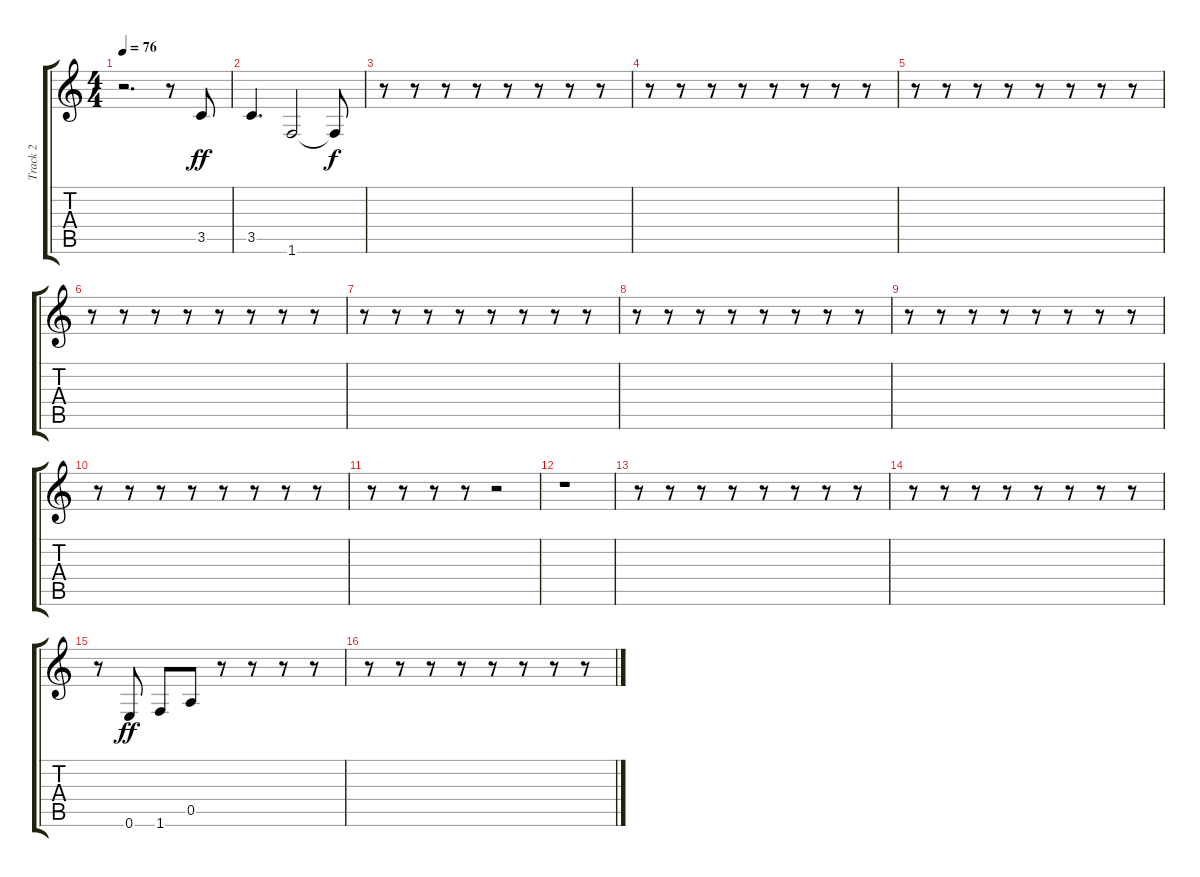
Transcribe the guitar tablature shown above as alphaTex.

\track ("Track 2" "Track 2") {instrument electricbassfinger}
\staff {score tabs}
\tuning (E4 B3 G3 D3 A2 E2) {hide}
\ts (4 4)
\tempo 76
\clef g2
\ks c
r.2{d dy f} r.8 3.5.8{dy ff} |
3.5.4{d} 1.6.2 1.6{t}.8{dy f} |
r.8 r.8 r.8 r.8 r.8 r.8 r.8 r.8 |
r.8 r.8 r.8 r.8 r.8 r.8 r.8 r.8 |
r.8 r.8 r.8 r.8 r.8 r.8 r.8 r.8 |
r.8 r.8 r.8 r.8 r.8 r.8 r.8 r.8 |
r.8 r.8 r.8 r.8 r.8 r.8 r.8 r.8 |
r.8 r.8 r.8 r.8 r.8 r.8 r.8 r.8 |
r.8 r.8 r.8 r.8 r.8 r.8 r.8 r.8 |
r.8 r.8 r.8 r.8 r.8 r.8 r.8 r.8 |
r.8 r.8 r.8 r.8 r.2 |
r.1 |
r.8 r.8 r.8 r.8 r.8 r.8 r.8 r.8 |
r.8 r.8 r.8 r.8 r.8 r.8 r.8 r.8 |
r.8 0.6.8{dy ff} 1.6.8 0.5.8 r.8 r.8 r.8 r.8 |
r.8 r.8 r.8 r.8 r.8 r.8 r.8 r.8
